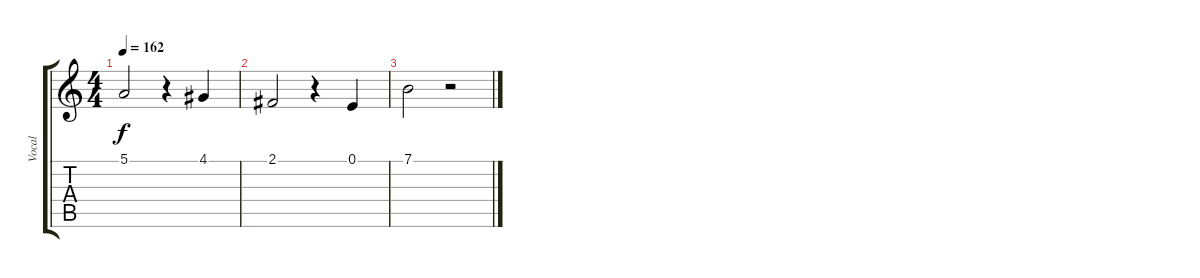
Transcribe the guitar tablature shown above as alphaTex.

\track ("Vocal" "Vocal") {instrument electricpiano2}
\staff {score tabs}
\tuning (E4 B3 G3 D3 A2 E2) {hide}
\ts (4 4)
\tempo 162
\clef g2
\ks c
5.1.2{dy f} r.4 4.1.4 |
2.1.2 r.4 0.1.4 |
7.1.2 r.2
